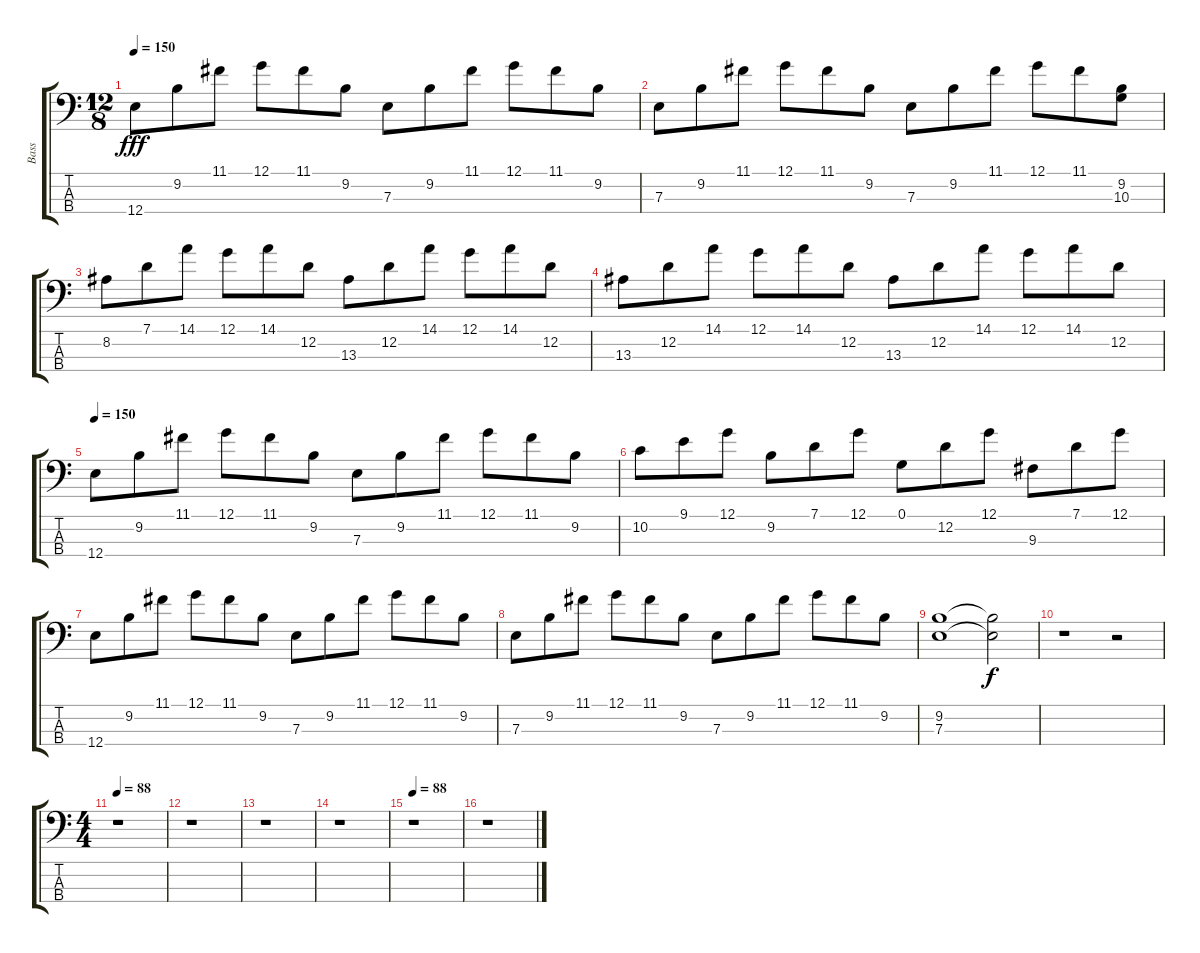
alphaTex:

\track ("Bass" "Bass") {instrument acousticguitarnylon}
\staff {score tabs}
\tuning (G2 D2 A1 E1) {hide}
\ts (12 8)
\tempo 150
\clef f4
\ks c
12.4.8{dy fff} 9.2.8 11.1.8 12.1.8 11.1.8 9.2.8 7.3.8 9.2.8 11.1.8 12.1.8 11.1.8 9.2.8 |
7.3.8 9.2.8 11.1.8 12.1.8 11.1.8 9.2.8 7.3.8 9.2.8 11.1.8 12.1.8 11.1.8 (9.2 10.3).8 |
8.2.8 7.1.8 14.1.8 12.1.8 14.1.8 12.2.8 13.3.8 12.2.8 14.1.8 12.1.8 14.1.8 12.2.8 |
13.3.8 12.2.8 14.1.8 12.1.8 14.1.8 12.2.8 13.3.8 12.2.8 14.1.8 12.1.8 14.1.8 12.2.8 |
\tempo 150
12.4.8 9.2.8 11.1.8 12.1.8 11.1.8 9.2.8 7.3.8 9.2.8 11.1.8 12.1.8 11.1.8 9.2.8 |
10.2.8 9.1.8 12.1.8 9.2.8 7.1.8 12.1.8 0.1.8 12.2.8 12.1.8 9.3.8 7.1.8 12.1.8 |
12.4.8 9.2.8 11.1.8 12.1.8 11.1.8 9.2.8 7.3.8 9.2.8 11.1.8 12.1.8 11.1.8 9.2.8 |
7.3.8 9.2.8 11.1.8 12.1.8 11.1.8 9.2.8 7.3.8 9.2.8 11.1.8 12.1.8 11.1.8 9.2.8 |
(9.2 7.3).1 (9.2{t} 7.3{t}).2{dy f} |
r.1 r.2 |
\ts (4 4)
\tempo 88
r.1 |
r.1 |
r.1 |
r.1 |
\tempo 88
r.1 |
r.1
